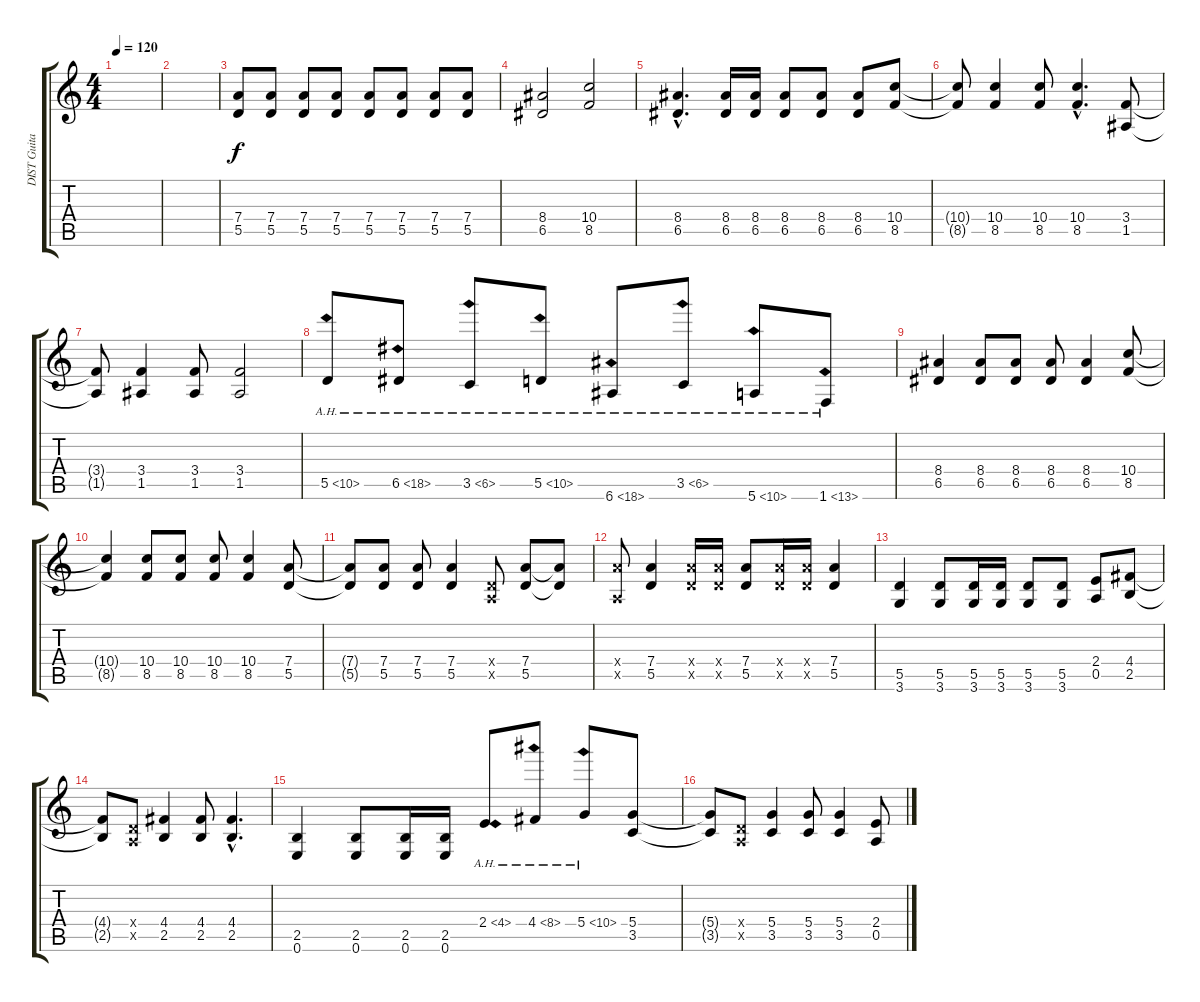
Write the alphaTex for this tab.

\track ("DIST Guitar1" "DIST Guita") {instrument distortionguitar}
\staff {score tabs}
\tuning (E4 B3 G3 D3 A2 E2) {hide}
\ts (4 4)
\tempo 120
\clef g2
\ks c
|
|
(7.4 5.5).8 (7.4 5.5).8 (7.4 5.5).8 (7.4 5.5).8 (7.4 5.5).8 (7.4 5.5).8 (7.4 5.5).8 (7.4 5.5).8 |
(8.4 6.5).2 (10.4 8.5).2 |
(8.4{hac} 6.5{hac}).4{d} (8.4 6.5).16 (8.4 6.5).16 (8.4 6.5).8 (8.4 6.5).8 (8.4 6.5).8 (10.4 8.5).8 |
(10.4{t} 8.5{t}).8 (10.4 8.5).4 (10.4 8.5).8 (10.4{hac} 8.5{hac}).4{d} (3.4 1.5).8 |
(3.4{t} 1.5{t}).8 (3.4 1.5).4 (3.4 1.5).8 (3.4 1.5).2 |
5.5{ah 5}.8 6.5{ah 12}.8 3.5{ah 3}.8 5.5{ah 5}.8 6.6{ah 12}.8 3.5{ah 3}.8 5.6{ah 5}.8 1.6{ah 12}.8 |
(8.4 6.5).4 (8.4 6.5).8 (8.4 6.5).8 (8.4 6.5).8 (8.4 6.5).4 (10.4 8.5).8 |
(10.4{t} 8.5{t}).4 (10.4 8.5).8 (10.4 8.5).8 (10.4 8.5).8 (10.4 8.5).4 (7.4 5.5).8 |
(7.4{t} 5.5{t}).8 (7.4 5.5).8 (7.4 5.5).8 (7.4 5.5).4 (0.4{x} 0.5{x}).8 (7.4 5.5).8 (7.4{t} 5.5{t}).8 |
(7.4{x} 0.5{x}).8 (7.4 5.5).4 (7.4{x} 5.5{x}).16 (7.4{x} 5.5{x}).16 (7.4 5.5).8 (7.4{x} 5.5{x}).16 (7.4{x} 5.5{x}).16 (7.4 5.5).4 |
(5.5 3.6).4 (5.5 3.6).8 (5.5 3.6).16 (5.5 3.6).16 (5.5 3.6).8 (5.5 3.6).8 (2.4 0.5).8 (4.4 2.5).8 |
(4.4{t} 2.5{t}).8 (0.4{x} 0.5{x}).8 (4.4 2.5).4 (4.4 2.5).8 (4.4{hac} 2.5{hac}).4{d} |
(2.5 0.6).4 (2.5 0.6).8 (2.5 0.6).16 (2.5 0.6).16 2.4{ah 2}.8 4.4{ah 4}.8 5.4{ah 5}.8 (5.4 3.5).8 |
(5.4{t} 3.5{t}).8 (0.4{x} 0.5{x}).8 (5.4 3.5).4 (5.4 3.5).8 (5.4 3.5).4 (2.4 0.5).8
